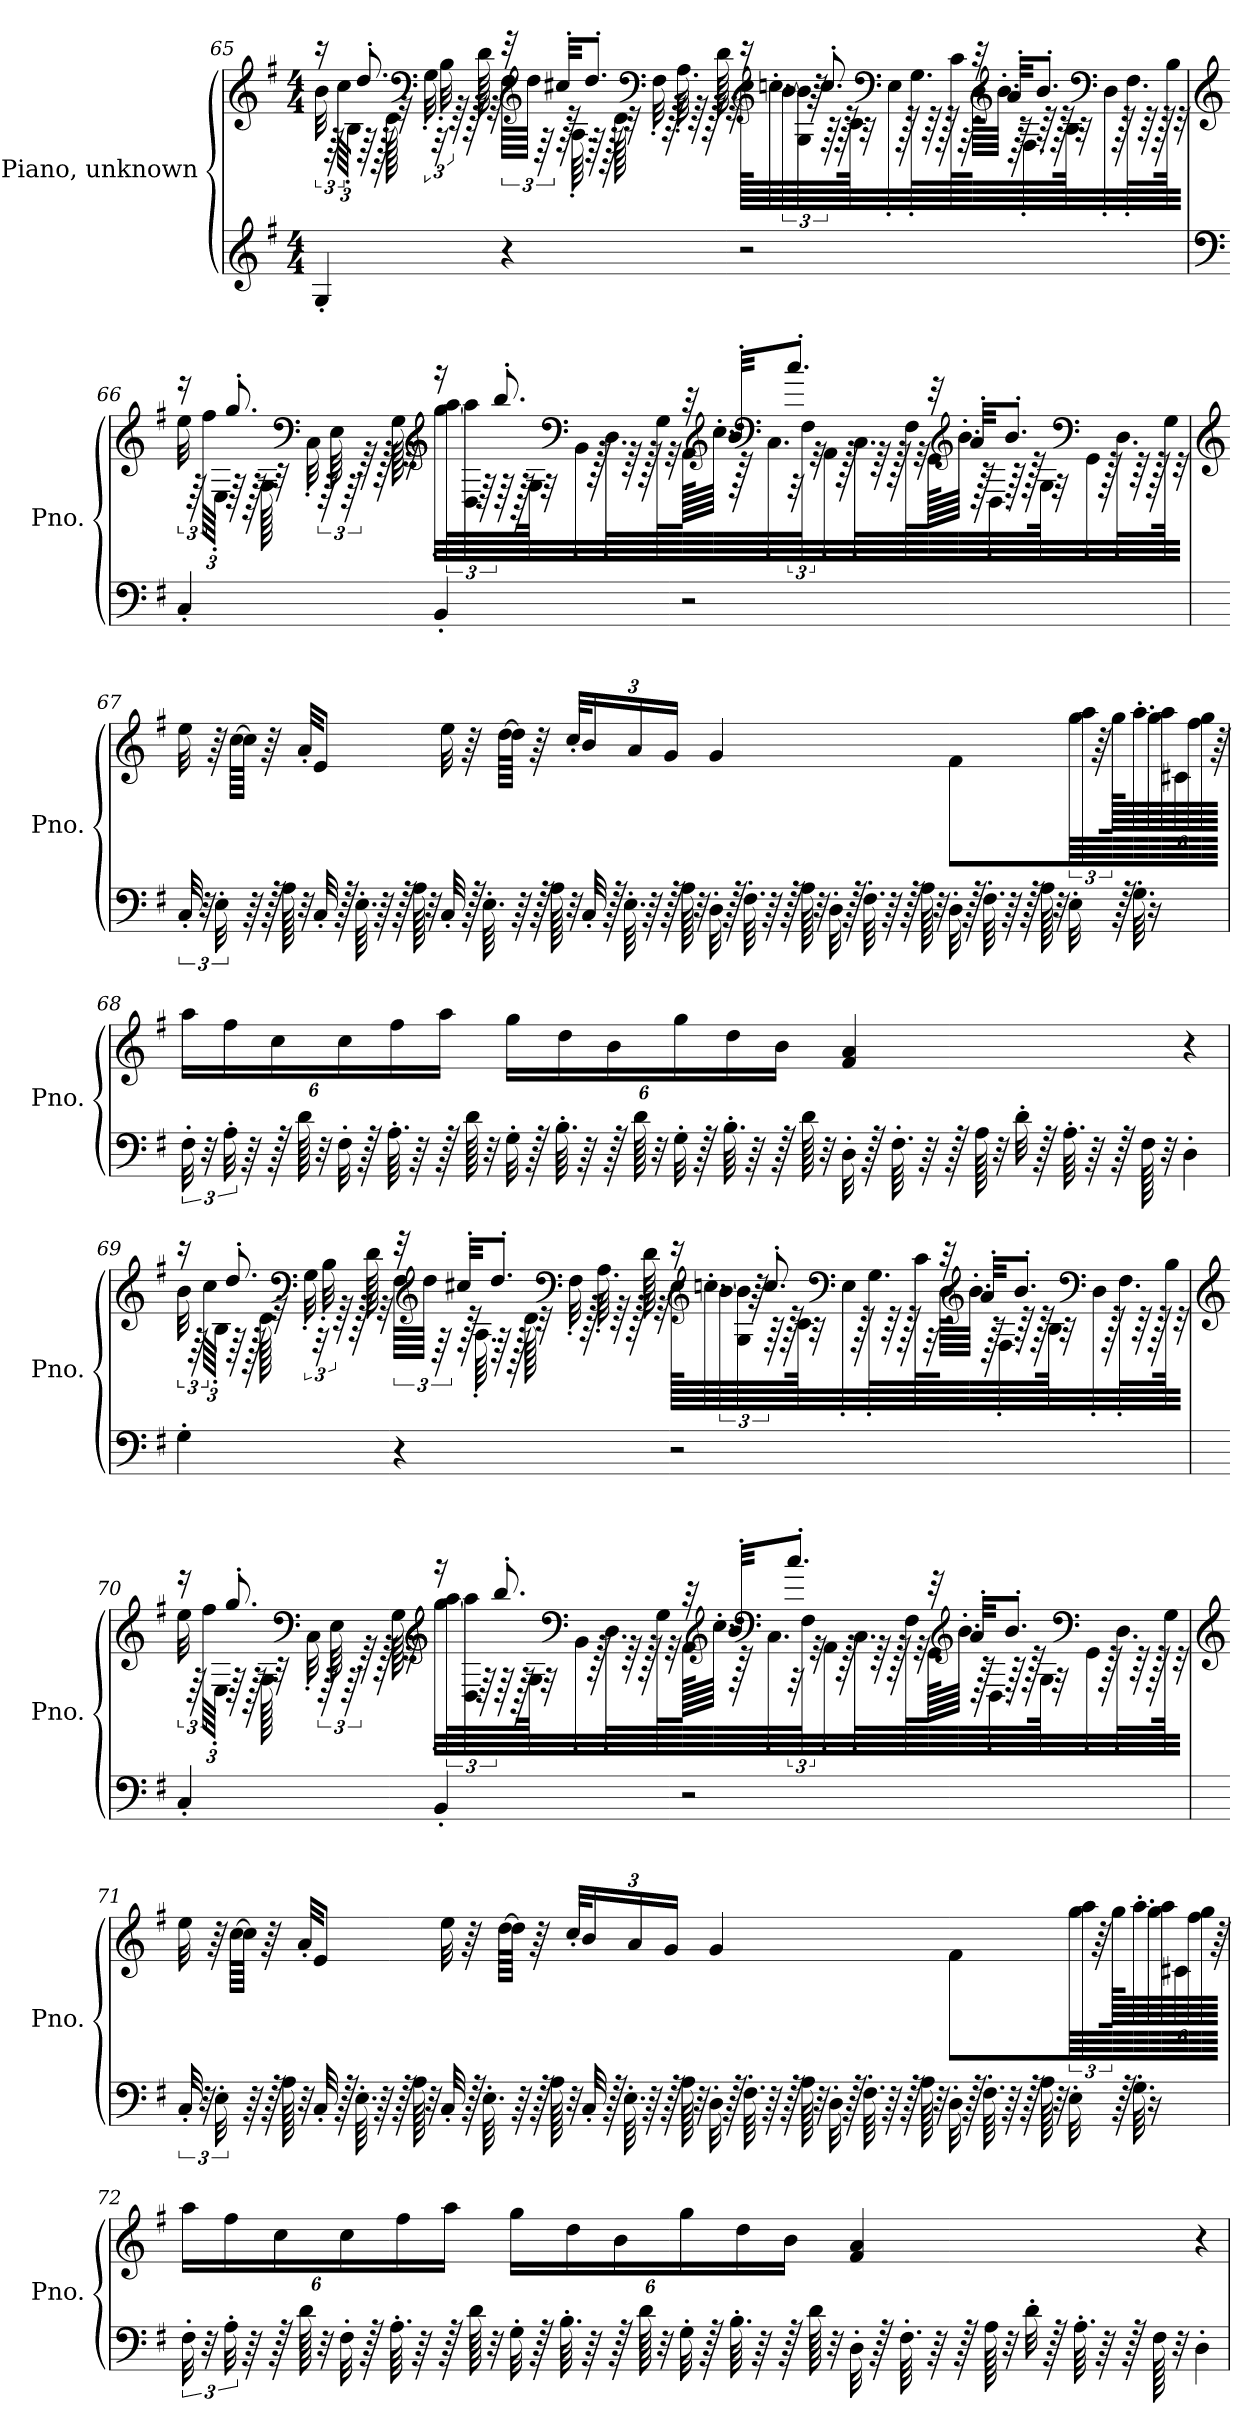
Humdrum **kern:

**kern	**kern
*part1	*part1
*staff2	*staff1
*I"Piano, unknown	*
*I'Pno.	*
!!LO:LB:g=z
*clefG2	*clefG2
*k[f#]	*k[f#]
*M4/4	*M4/4
=65	=65
*	*^
4G'/	16r	48b\
.	.	96r
.	.	96cc\KLLL
.	.	48B'\JJJ
.	8.dd'/	64r
.	.	128r
.	.	128d\
.	.	32r
*	*clefF4	*
.	.	48G'\
.	.	48r
.	.	48B'\
.	.	64r
.	.	128r
.	.	128d\
.	.	32r
4r	32r	96F#\LLLL
*	*clefG2	*
.	.	96dd\JJJJ
.	.	96r
.	32cc#X'/KKL	128r
.	.	64.A'\
.	8.dd'/J	64r
.	.	128r
.	.	128d\
.	.	32r
*	*clefF4	*
.	.	32F#'\
.	.	128r
.	.	64.A'\
.	.	64r
.	.	128r
.	.	128d\
.	.	32r
2r	16r	128E\KLLLL
*	*clefG2	*
.	.	64.ccn'\
.	.	[96b\
.	.	96G\ 96b\]JJJJ
.	.	96r
.	8.cc'/	64r
.	.	128r
.	.	128c\
.	.	32r
*	*clefF4	*
.	.	32E'\
.	.	128r
.	.	64.G'\
.	.	64r
.	.	128r
.	.	128c\
.	.	32r
.	32r	128D\KLLLL
*	*clefG2	*
.	.	64.b'\JJJJ
.	32a'/KKL	128r
.	.	64.F#'\
.	8.b'/J	64r
.	.	128r
.	.	128B\
.	.	32r
*	*clefF4	*
.	.	32D'\
.	.	128r
.	.	64.F#'\
.	.	64r
.	.	128r
.	.	128B\
.	.	32r
!!LO:LB:g=z	!!
=66	=66	=66
*clefF4	*clefG2	*
4C'/	16r	48ee\
.	.	96r
.	.	96ff#\KLLL
.	.	48E'\JJJ
.	8.gg'/	64r
.	.	128r
.	.	128G\
.	.	32r
*	*clefF4	*
.	.	32C'\
.	.	96r
.	.	96E\
.	.	96r
.	.	64r
.	.	128r
.	.	128G\
.	.	32r
*	*clefG2	*
4BB'/	16r	32gg'\LLL
.	.	[96aa\L
.	.	96D\ 96aa\]JJJJ
.	.	96r
.	8.bb'/	64r
.	.	128r
.	.	128G\
.	.	32r
*	*clefF4	*
.	.	32BB'\
.	.	128r
.	.	64.D'\
.	.	64r
.	.	128r
.	.	128G\
.	.	32r
2r	32r	128AA\KLLLL
*	*clefG2	*
.	.	64.cc'\JJJJ
.	32b'/KKL	128r
*	*clefF4	*
.	.	64.C'\
.	8.cc'/J	48r
.	.	96F#\
.	.	32r
.	.	32AA'\
.	.	128r
.	.	64.C'\
.	.	64r
.	.	128r
.	.	128F#\
.	.	32r
.	32r	128GG\KLLLL
*	*clefG2	*
.	.	64.b'\JJJJ
.	32a'/KKL	128r
.	.	64.D'\
.	8.b'/J	64r
.	.	128r
.	.	128G\
.	.	32r
*	*clefF4	*
.	.	32GG'\
.	.	128r
.	.	64.D'\
.	.	64r
.	.	128r
.	.	128G\
.	.	32r
*	*v	*v
!!LO:PB:g=z
=67	=67
*	*clefG2
48C'/	32ee\
48r	.
.	64r
48E'\	.
.	[64cc\LLLL
64r	64cc\JJJJ]
128r	64r
128A\	.
32r	32a'/KKL
32C'/	8e/J
128r	.
64.E'\	.
64r	.
128r	.
128A\	.
32r	.
32C'/	32ee\
128r	64r
64.E'\	.
.	[64dd\LLLL
64r	64dd\JJJJ]
128r	64r
128A\	.
32r	32cc'/KLL
*	*Xbrackettup
32C'/	24b/
128r	.
64.E'\	.
.	24a/
64r	.
128r	.
.	24g/JJ
128A\	.
32r	.
32D'\	4g/
128r	.
64.F#'\	.
64r	.
128r	.
128A\	.
32r	.
32D'\	.
128r	.
64.F#'\	.
64r	.
128r	.
128A\	.
32r	.
32D'\	8f#\L
128r	.
64.F#'\	.
64r	.
128r	.
128A\	.
32r	.
*	*brackettup
32E'\	96gg\LLL
.	96aa\JJJJ
.	96r
128r	128gg\KLLLL
64.G'\	64.aa'\
*	*Xbrackettup
16r	96gg\
.	96aa\
.	96c#X\
*	*brackettup
.	96ff#\
.	96gg\JJJJ
.	96r
!!LO:LB:g=z
=68	=68
*	*Xbrackettup
48F#'\	24aa\LL
48r	.
48A'\	24ff#\
64r	.
128r	.
.	24cc\
128d\	.
32r	.
32F#'\	24cc\
128r	.
64.A'\	.
.	24ff#\
64r	.
128r	.
.	24aa\JJ
128d\	.
32r	.
32G'\	24gg\LL
128r	.
64.B'\	.
.	24dd\
64r	.
128r	.
.	24b\
128d\	.
32r	.
32G'\	24gg\
128r	.
64.B'\	.
.	24dd\
64r	.
128r	.
.	24b\JJ
128d\	.
32r	.
32D'\	4f#/ 4a/
128r	.
64.F#'\	.
64r	.
128r	.
128A\	.
32r	.
32d'\	.
128r	.
64.A'\	.
64r	.
128r	.
128F#\	.
32r	.
4D'\	4r
!!LO:LB:g=z
=69	=69
*	*^
*	*	*brackettup
4G'\	16r	48b\
.	.	96r
.	.	96cc\KLLL
.	.	48B'\JJJ
.	8.dd'/	64r
.	.	128r
.	.	128d\
.	.	32r
*	*clefF4	*
.	.	48G'\
.	.	48r
.	.	48B'\
.	.	64r
.	.	128r
.	.	128d\
.	.	32r
4r	32r	96F#\LLLL
*	*clefG2	*
.	.	96dd\JJJJ
.	.	96r
.	32cc#X'/KKL	128r
.	.	64.A'\
.	8.dd'/J	64r
.	.	128r
.	.	128d\
.	.	32r
*	*clefF4	*
.	.	32F#'\
.	.	128r
.	.	64.A'\
.	.	64r
.	.	128r
.	.	128d\
.	.	32r
2r	16r	128E\KLLLL
*	*clefG2	*
.	.	64.ccn'\
.	.	[96b\
.	.	96G\ 96b\]JJJJ
.	.	96r
.	8.cc'/	64r
.	.	128r
.	.	128c\
.	.	32r
*	*clefF4	*
.	.	32E'\
.	.	128r
.	.	64.G'\
.	.	64r
.	.	128r
.	.	128c\
.	.	32r
.	32r	128D\KLLLL
*	*clefG2	*
.	.	64.b'\JJJJ
.	32a'/KKL	128r
.	.	64.F#'\
.	8.b'/J	64r
.	.	128r
.	.	128B\
.	.	32r
*	*clefF4	*
.	.	32D'\
.	.	128r
.	.	64.F#'\
.	.	64r
.	.	128r
.	.	128B\
.	.	32r
!!LO:LB:g=z	!!
=70	=70	=70
*	*clefG2	*
4C'/	16r	48ee\
.	.	96r
.	.	96ff#\KLLL
.	.	48E'\JJJ
.	8.gg'/	64r
.	.	128r
.	.	128G\
.	.	32r
*	*clefF4	*
.	.	32C'\
.	.	96r
.	.	96E\
.	.	96r
.	.	64r
.	.	128r
.	.	128G\
.	.	32r
*	*clefG2	*
4BB'/	16r	32gg'\LLL
.	.	[96aa\L
.	.	96D\ 96aa\]JJJJ
.	.	96r
.	8.bb'/	64r
.	.	128r
.	.	128G\
.	.	32r
*	*clefF4	*
.	.	32BB'\
.	.	128r
.	.	64.D'\
.	.	64r
.	.	128r
.	.	128G\
.	.	32r
2r	32r	128AA\KLLLL
*	*clefG2	*
.	.	64.cc'\JJJJ
.	32b'/KKL	128r
*	*clefF4	*
.	.	64.C'\
.	8.cc'/J	48r
.	.	96F#\
.	.	32r
.	.	32AA'\
.	.	128r
.	.	64.C'\
.	.	64r
.	.	128r
.	.	128F#\
.	.	32r
.	32r	128GG\KLLLL
*	*clefG2	*
.	.	64.b'\JJJJ
.	32a'/KKL	128r
.	.	64.D'\
.	8.b'/J	64r
.	.	128r
.	.	128G\
.	.	32r
*	*clefF4	*
.	.	32GG'\
.	.	128r
.	.	64.D'\
.	.	64r
.	.	128r
.	.	128G\
.	.	32r
*	*v	*v
!!LO:LB:g=z
=71	=71
*	*clefG2
48C'/	32ee\
48r	.
.	64r
48E'\	.
.	[64cc\LLLL
64r	64cc\JJJJ]
128r	64r
128A\	.
32r	32a'/KKL
32C'/	8e/J
128r	.
64.E'\	.
64r	.
128r	.
128A\	.
32r	.
32C'/	32ee\
128r	64r
64.E'\	.
.	[64dd\LLLL
64r	64dd\JJJJ]
128r	64r
128A\	.
32r	32cc'/KLL
*	*Xbrackettup
32C'/	24b/
128r	.
64.E'\	.
.	24a/
64r	.
128r	.
.	24g/JJ
128A\	.
32r	.
32D'\	4g/
128r	.
64.F#'\	.
64r	.
128r	.
128A\	.
32r	.
32D'\	.
128r	.
64.F#'\	.
64r	.
128r	.
128A\	.
32r	.
32D'\	8f#\L
128r	.
64.F#'\	.
64r	.
128r	.
128A\	.
32r	.
*	*brackettup
32E'\	96gg\LLL
.	96aa\JJJJ
.	96r
128r	128gg\KLLLL
64.G'\	64.aa'\
*	*Xbrackettup
16r	96gg\
.	96aa\
.	96c#X\
*	*brackettup
.	96ff#\
.	96gg\JJJJ
.	96r
!!LO:LB:g=z
=72	=72
*	*Xbrackettup
48F#'\	24aa\LL
48r	.
48A'\	24ff#\
64r	.
128r	.
.	24cc\
128d\	.
32r	.
32F#'\	24cc\
128r	.
64.A'\	.
.	24ff#\
64r	.
128r	.
.	24aa\JJ
128d\	.
32r	.
32G'\	24gg\LL
128r	.
64.B'\	.
.	24dd\
64r	.
128r	.
.	24b\
128d\	.
32r	.
32G'\	24gg\
128r	.
64.B'\	.
.	24dd\
64r	.
128r	.
.	24b\JJ
128d\	.
32r	.
32D'\	4f#/ 4a/
128r	.
64.F#'\	.
64r	.
128r	.
128A\	.
32r	.
32d'\	.
128r	.
64.A'\	.
64r	.
128r	.
128F#\	.
32r	.
4D'\	4r
=	=
*-	*-
